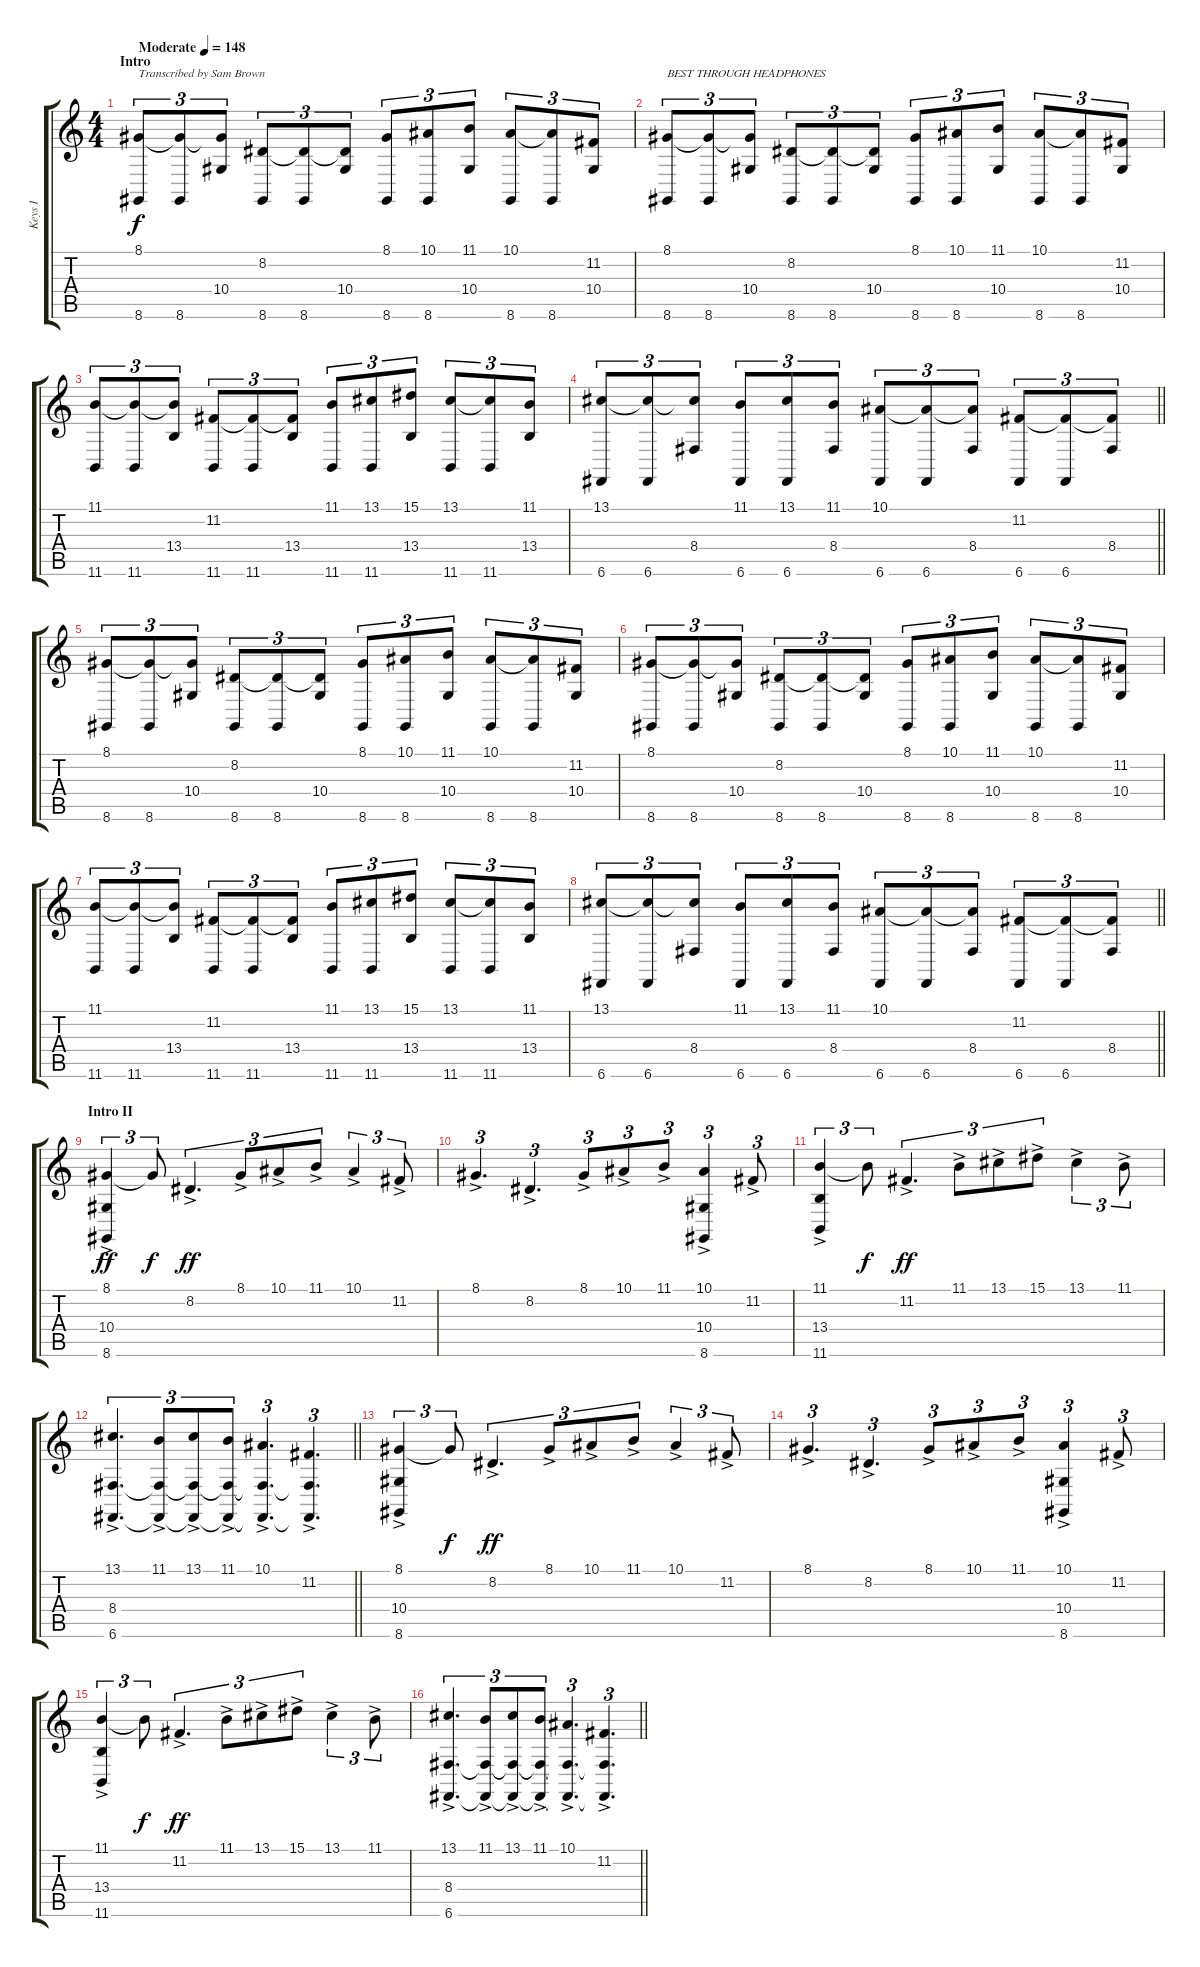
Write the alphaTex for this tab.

\track ("Keys I" "Keys I") {instrument stringensemble1}
\staff {score tabs}
\tuning (C4 G3 Eb3 Bb2 F2 C2) {hide}
\ts (4 4)
\section ("" "Intro")
\tempo (148 "Moderate")
\clef g2
\ks c
(8.1 8.6).8{tu (3 2) txt "Transcribed by Sam Brown" dy f volume 12 instrument lead1square} (8.1{t} 8.6).8{tu (3 2)} (8.1{t} 10.4).8{tu (3 2)} (8.2 8.6).8{tu (3 2)} (8.2{t} 8.6).8{tu (3 2)} (8.2{t} 10.4).8{tu (3 2)} (8.1 8.6).8{tu (3 2)} (10.1 8.6).8{tu (3 2)} (11.1 10.4).8{tu (3 2)} (10.1 8.6).8{tu (3 2)} (10.1{t} 8.6).8{tu (3 2)} (11.2 10.4).8{tu (3 2)} |
(8.1 8.6).8{tu (3 2) txt "BEST THROUGH HEADPHONES"} (8.1{t} 8.6).8{tu (3 2)} (8.1{t} 10.4).8{tu (3 2)} (8.2 8.6).8{tu (3 2)} (8.2{t} 8.6).8{tu (3 2)} (8.2{t} 10.4).8{tu (3 2)} (8.1 8.6).8{tu (3 2)} (10.1 8.6).8{tu (3 2)} (11.1 10.4).8{tu (3 2)} (10.1 8.6).8{tu (3 2)} (10.1{t} 8.6).8{tu (3 2)} (11.2 10.4).8{tu (3 2)} |
(11.1 11.6).8{tu (3 2)} (11.1{t} 11.6).8{tu (3 2)} (11.1{t} 13.4).8{tu (3 2)} (11.2 11.6).8{tu (3 2)} (11.2{t} 11.6).8{tu (3 2)} (11.2{t} 13.4).8{tu (3 2)} (11.1 11.6).8{tu (3 2)} (13.1 11.6).8{tu (3 2)} (15.1 13.4).8{tu (3 2)} (13.1 11.6).8{tu (3 2)} (13.1{t} 11.6).8{tu (3 2)} (11.1 13.4).8{tu (3 2)} |
\barLineRight lightlight
(13.1 6.6).8{tu (3 2)} (13.1{t} 6.6).8{tu (3 2)} (13.1{t} 8.4).8{tu (3 2)} (11.1 6.6).8{tu (3 2)} (13.1 6.6).8{tu (3 2)} (11.1 8.4).8{tu (3 2)} (10.1 6.6).8{tu (3 2)} (10.1{t} 6.6).8{tu (3 2)} (10.1{t} 8.4).8{tu (3 2)} (11.2 6.6).8{tu (3 2)} (11.2{t} 6.6).8{tu (3 2)} (11.2{t} 8.4).8{tu (3 2)} |
\section ("" "")
(8.1 8.6).8{tu (3 2)} (8.1{t} 8.6).8{tu (3 2)} (8.1{t} 10.4).8{tu (3 2)} (8.2 8.6).8{tu (3 2)} (8.2{t} 8.6).8{tu (3 2)} (8.2{t} 10.4).8{tu (3 2)} (8.1 8.6).8{tu (3 2)} (10.1 8.6).8{tu (3 2)} (11.1 10.4).8{tu (3 2)} (10.1 8.6).8{tu (3 2)} (10.1{t} 8.6).8{tu (3 2)} (11.2 10.4).8{tu (3 2)} |
(8.1 8.6).8{tu (3 2)} (8.1{t} 8.6).8{tu (3 2)} (8.1{t} 10.4).8{tu (3 2)} (8.2 8.6).8{tu (3 2)} (8.2{t} 8.6).8{tu (3 2)} (8.2{t} 10.4).8{tu (3 2)} (8.1 8.6).8{tu (3 2)} (10.1 8.6).8{tu (3 2)} (11.1 10.4).8{tu (3 2)} (10.1 8.6).8{tu (3 2)} (10.1{t} 8.6).8{tu (3 2)} (11.2 10.4).8{tu (3 2)} |
(11.1 11.6).8{tu (3 2)} (11.1{t} 11.6).8{tu (3 2)} (11.1{t} 13.4).8{tu (3 2)} (11.2 11.6).8{tu (3 2)} (11.2{t} 11.6).8{tu (3 2)} (11.2{t} 13.4).8{tu (3 2)} (11.1 11.6).8{tu (3 2)} (13.1 11.6).8{tu (3 2)} (15.1 13.4).8{tu (3 2)} (13.1 11.6).8{tu (3 2)} (13.1{t} 11.6).8{tu (3 2)} (11.1 13.4).8{tu (3 2)} |
\barLineRight lightlight
(13.1 6.6).8{tu (3 2)} (13.1{t} 6.6).8{tu (3 2)} (13.1{t} 8.4).8{tu (3 2)} (11.1 6.6).8{tu (3 2)} (13.1 6.6).8{tu (3 2)} (11.1 8.4).8{tu (3 2)} (10.1 6.6).8{tu (3 2)} (10.1{t} 6.6).8{tu (3 2)} (10.1{t} 8.4).8{tu (3 2)} (11.2 6.6).8{tu (3 2)} (11.2{t} 6.6).8{tu (3 2)} (11.2{t} 8.4).8{tu (3 2)} |
\section ("" "Intro II")
(8.1{ac} 10.4{ac} 8.6{ac}).4{tu (3 2) dy ff volume 14 instrument stringensemble1} 8.1{t}.8{tu (3 2) dy f} 8.2{ac}.4{d tu (3 2) dy ff} 8.1{ac}.8{tu (3 2)} 10.1{ac}.8{tu (3 2)} 11.1{ac}.8{tu (3 2)} 10.1{ac}.4{tu (3 2)} 11.2{ac}.8{tu (3 2)} |
8.1{ac}.4{d tu (3 2)} 8.2{ac}.4{d tu (3 2)} 8.1{ac}.8{tu (3 2)} 10.1{ac}.8{tu (3 2)} 11.1{ac}.8{tu (3 2)} (10.1{ac} 10.4{ac} 8.6{ac}).4{tu (3 2)} 11.2{ac}.8{tu (3 2)} |
(11.1{ac} 13.4{ac} 11.6{ac}).4{tu (3 2)} 11.1{t}.8{tu (3 2) dy f} 11.2{ac}.4{d tu (3 2) dy ff} 11.1{ac}.8{tu (3 2)} 13.1{ac}.8{tu (3 2)} 15.1{ac}.8{tu (3 2)} 13.1{ac}.4{tu (3 2)} 11.1{ac}.8{tu (3 2)} |
\barLineRight lightlight
(13.1{ac} 8.4{ac} 6.6{ac}).4{d tu (3 2)} (11.1{ac} 8.4{t} 6.6{t}).8{tu (3 2)} (13.1{ac} 8.4{t} 6.6{t}).8{tu (3 2)} (11.1{ac} 8.4{t} 6.6{t}).8{tu (3 2)} (10.1{ac} 8.4{t} 6.6{t}).4{d tu (3 2)} (11.2{ac} 8.4{t} 6.6{t}).4{d tu (3 2)} |
\section ("" "")
(8.1{ac} 10.4{ac} 8.6{ac}).4{tu (3 2)} 8.1{t}.8{tu (3 2) dy f} 8.2{ac}.4{d tu (3 2) dy ff} 8.1{ac}.8{tu (3 2)} 10.1{ac}.8{tu (3 2)} 11.1{ac}.8{tu (3 2)} 10.1{ac}.4{tu (3 2)} 11.2{ac}.8{tu (3 2)} |
8.1{ac}.4{d tu (3 2)} 8.2{ac}.4{d tu (3 2)} 8.1{ac}.8{tu (3 2)} 10.1{ac}.8{tu (3 2)} 11.1{ac}.8{tu (3 2)} (10.1{ac} 10.4{ac} 8.6{ac}).4{tu (3 2)} 11.2{ac}.8{tu (3 2)} |
(11.1{ac} 13.4{ac} 11.6{ac}).4{tu (3 2)} 11.1{t}.8{tu (3 2) dy f} 11.2{ac}.4{d tu (3 2) dy ff} 11.1{ac}.8{tu (3 2)} 13.1{ac}.8{tu (3 2)} 15.1{ac}.8{tu (3 2)} 13.1{ac}.4{tu (3 2)} 11.1{ac}.8{tu (3 2)} |
\barLineRight lightlight
(13.1{ac} 8.4{ac} 6.6{ac}).4{d tu (3 2)} (11.1{ac} 8.4{t} 6.6{t}).8{tu (3 2)} (13.1{ac} 8.4{t} 6.6{t}).8{tu (3 2)} (11.1{ac} 8.4{t} 6.6{t}).8{tu (3 2)} (10.1{ac} 8.4{t} 6.6{t}).4{d tu (3 2)} (11.2{ac} 8.4{t} 6.6{t}).4{d tu (3 2)}
